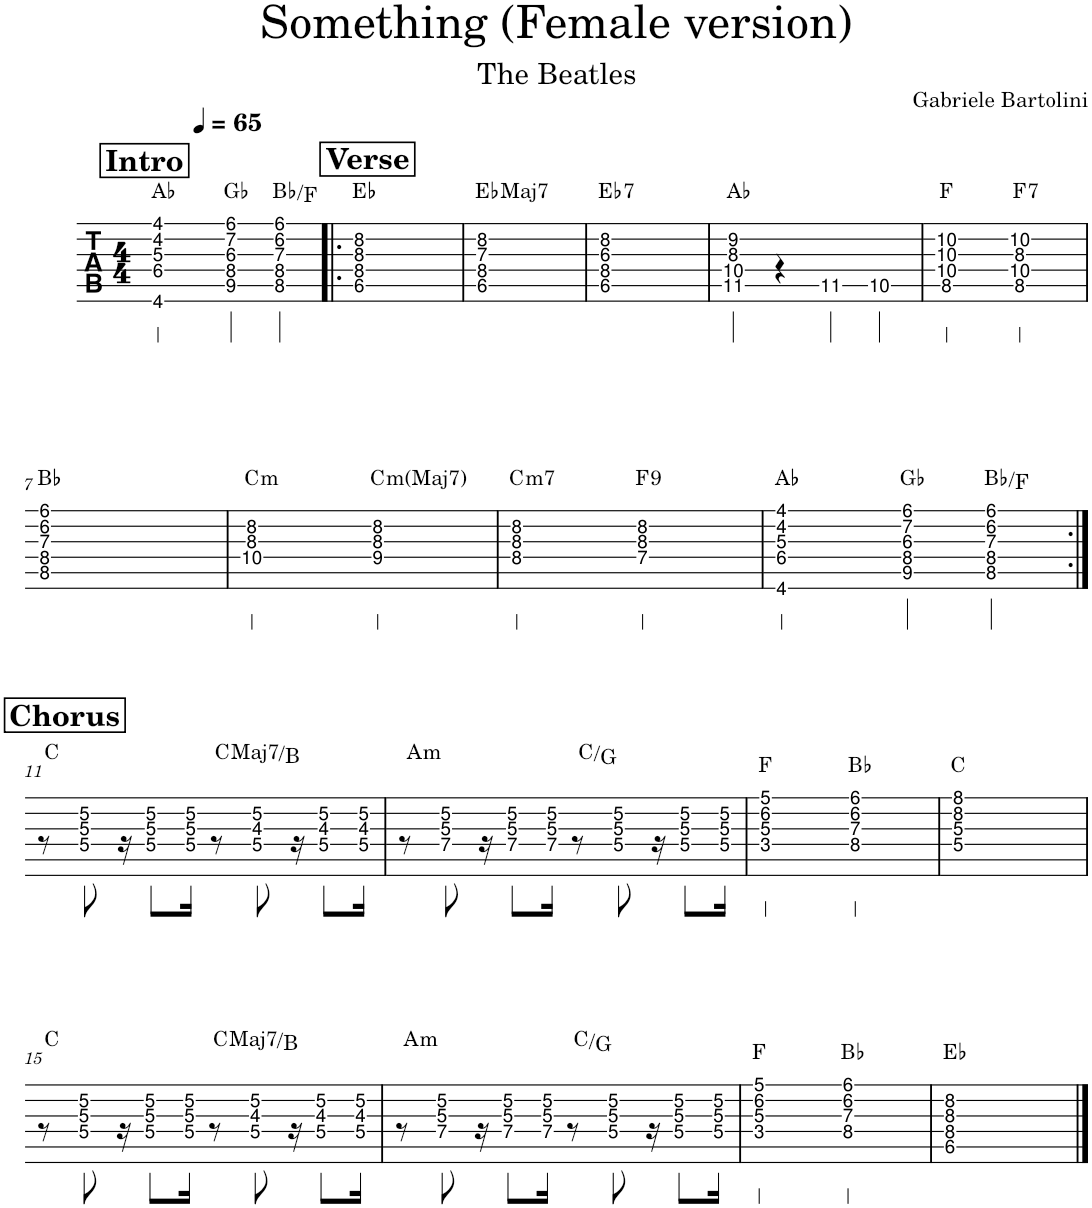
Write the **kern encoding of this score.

**kern	**harte
*part1	*part1
*staff1	*
*I"Electric Guitar	*
*I'El. Guit.	*
*stria6	*
*	*
*k[b-e-a-]	*
*M4/4	*
*MM65	*
!!LO:REH:place=s1:a:B:cj:fs=14:t=Intro
=1	=1
2AA-\ 2A-\ 2c\ 2e-\ 2a-\	Ab:maj
4G-\ 4B-\ 4d-\ 4g-\ 4b-\	Gb:maj
4F\ 4B-\ 4d\ 4f\ 4b-\	Bb:maj/5
!!LO:REH:place=s1:a:B:cj:fs=14:t=Verse
=2!|:	=2!|:
1E- 1B- 1e- 1g	Eb:maj
=3	=3
!	!LO:H:kt=Maj7
1E- 1B- 1d 1g	Eb:maj7
=4	=4
!	!LO:H:kt=7
1E- 1B- 1d- 1g	Eb:7
=5	=5
4A-\ 4c\ 4e-\ 4a-\	Ab:maj
4r	.
4A-\	.
4G\	.
=6	=6
2F\ 2c\ 2f\ 2a\	F:maj
!	!LO:H:kt=7
2F\ 2c\ 2e-\ 2a\	F:7
!!LO:LB:g=z
=7	=7
1F 1B- 1d 1f 1b-	Bb:maj
=8	=8
!	!LO:H:kt=m
2c\ 2e-\ 2g\	C:min
!	!LO:H:kt=mMaj7
2c-\ 2e-\ 2g\	C:minmaj7
=9	=9
!	!LO:H:kt=m7
2B-\ 2e-\ 2g\	C:min7
!	!LO:H:kt=9
2B--\ 2e-\ 2g\	F:9
=10	=10
2AA-\ 2A-\ 2c\ 2e-\ 2a-\	Ab:maj
4G-\ 4B-\ 4d-\ 4g-\ 4b-\	Gb:maj
4F\ 4B-\ 4d\ 4f\ 4b-\	Bb:maj/5
!!LO:LB:g=z
!!LO:REH:place=s1:a:B:cj:fs=14:t=Chorus:qo=1
=11:|!	=11:|!
*k[]	*
8r	C:maj
8G\ 8c\ 8e\	.
16r	.
8G\ 8c\ 8e\L	.
16G\ 16c\ 16e\Jk	.
!	!LO:H:kt=Maj7
8r	C:maj7/7
8G\ 8c-\ 8e\	.
16r	.
8G\ 8c-\ 8e\L	.
16G\ 16c-\ 16e\Jk	.
=12	=12
!	!LO:H:kt=m
8r	A:min
8A\ 8c\ 8e\	.
16r	.
8A\ 8c\ 8e\L	.
16A\ 16c\ 16e\Jk	.
8r	C:maj/5
8G\ 8c\ 8e\	.
16r	.
8G\ 8c\ 8e\L	.
16G\ 16c\ 16e\Jk	.
=13	=13
2F\ 2c\ 2f\ 2a\	F:maj
2B-\ 2d\ 2f\ 2b-\	Bb:maj
=14	=14
1G 1c 1g 1cc	C:maj
!!LO:LB:g=z
=15	=15
8r	C:maj
8G\ 8c\ 8e\	.
16r	.
8G\ 8c\ 8e\L	.
16G\ 16c\ 16e\Jk	.
!	!LO:H:kt=Maj7
8r	C:maj7/7
8G\ 8c-\ 8e\	.
16r	.
8G\ 8c-\ 8e\L	.
16G\ 16c-\ 16e\Jk	.
=16	=16
!	!LO:H:kt=m
8r	A:min
8A\ 8c\ 8e\	.
16r	.
8A\ 8c\ 8e\L	.
16A\ 16c\ 16e\Jk	.
8r	C:maj/5
8G\ 8c\ 8e\	.
16r	.
8G\ 8c\ 8e\L	.
16G\ 16c\ 16e\Jk	.
=17	=17
2F\ 2c\ 2f\ 2a\	F:maj
2B-\ 2d\ 2f\ 2b-\	Bb:maj
=18	=18
1E- 1A# 1e- 1g	Eb:maj
==	==
*-	*-
